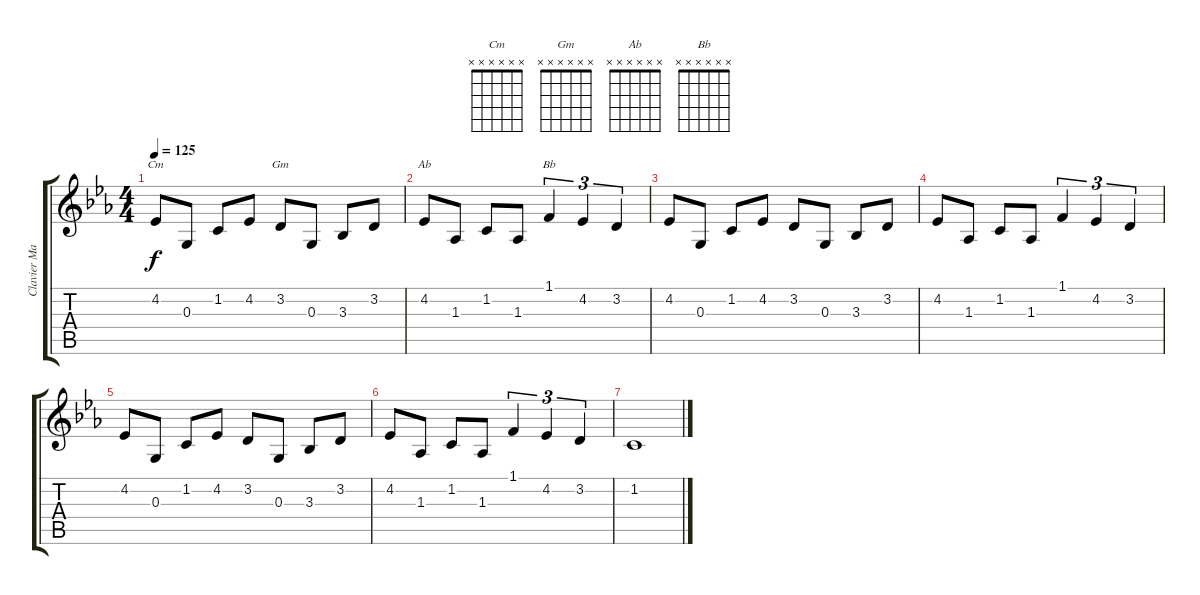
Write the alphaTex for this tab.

\track ("Clavier Main droite" "Clavier Ma") {instrument acousticgrandpiano}
\staff {score tabs}
\tuning (E4 B3 G3 D3 A2 E2) {hide}
\chord ("Cm" x x x x x x)
\chord ("Gm" x x x x x x)
\chord ("Ab" x x x x x x)
\chord ("Bb" x x x x x x)
\ts (4 4)
\tempo 125
\clef g2
\ks eb
4.2.8{ch "Cm" dy f} 0.3.8 1.2.8 4.2.8 3.2.8{ch "Gm"} 0.3.8 3.3.8 3.2.8 |
4.2.8{ch "Ab"} 1.3.8 1.2.8 1.3.8 1.1.4{tu (3 2) ch "Bb"} 4.2.4{tu (3 2)} 3.2.4{tu (3 2)} |
4.2.8 0.3.8 1.2.8 4.2.8 3.2.8 0.3.8 3.3.8 3.2.8 |
4.2.8 1.3.8 1.2.8 1.3.8 1.1.4{tu (3 2)} 4.2.4{tu (3 2)} 3.2.4{tu (3 2)} |
4.2.8 0.3.8 1.2.8 4.2.8 3.2.8 0.3.8 3.3.8 3.2.8 |
4.2.8 1.3.8 1.2.8 1.3.8 1.1.4{tu (3 2)} 4.2.4{tu (3 2)} 3.2.4{tu (3 2)} |
1.2.1
